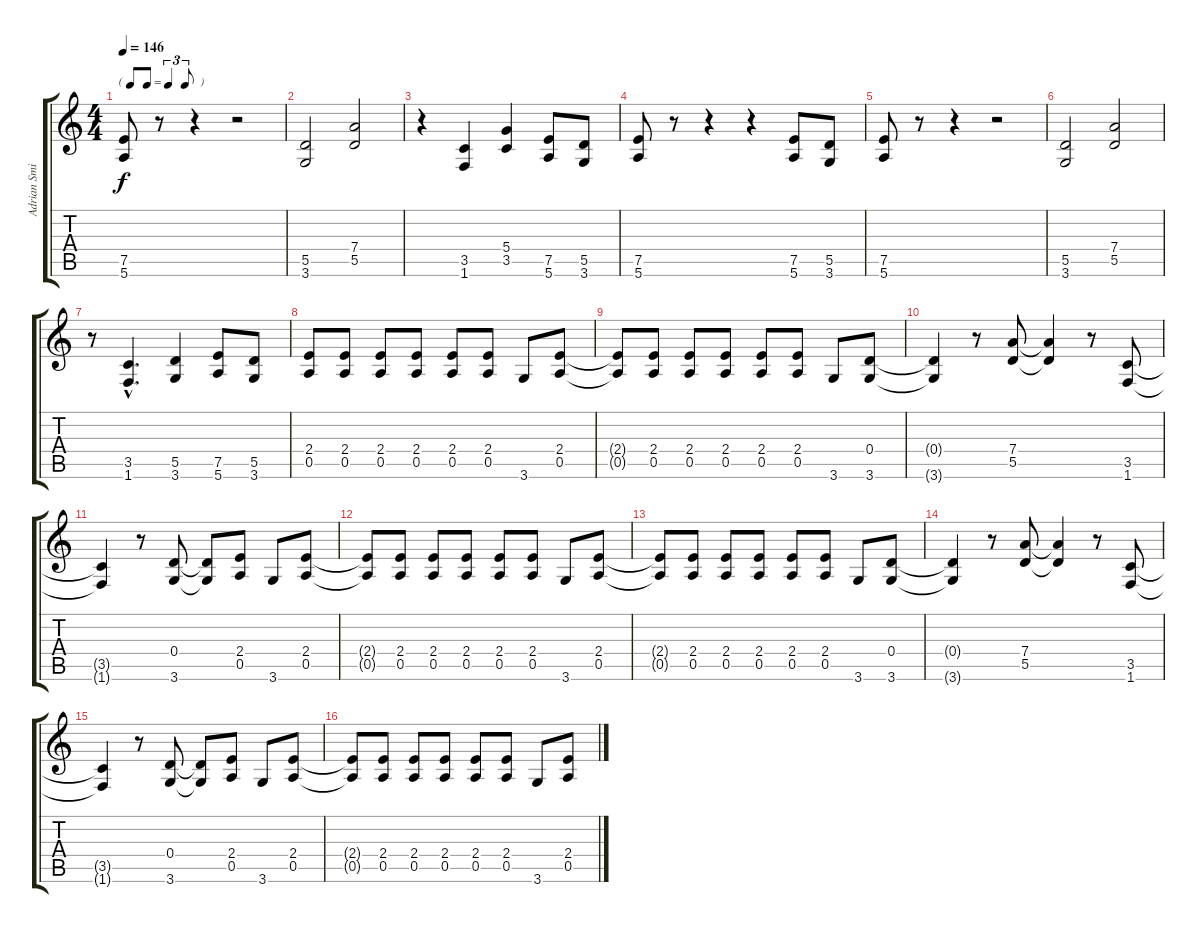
\track ("Adrian Smith" "Adrian Smi") {instrument overdrivenguitar}
\staff {score tabs}
\tuning (E4 B3 G3 D3 A2 E2) {hide}
\ts (4 4)
\tf triplet8th
\tempo 146
\clef g2
\ks c
(7.5 5.6).8{dy f} r.8 r.4 r.2 |
(5.5 3.6).2 (7.4 5.5).2 |
r.4 (3.5 1.6).4 (5.4 3.5).4 (7.5 5.6).8 (5.5 3.6).8 |
(7.5 5.6).8 r.8 r.4 r.4 (7.5 5.6).8 (5.5 3.6).8 |
(7.5 5.6).8 r.8 r.4 r.2 |
(5.5 3.6).2 (7.4 5.5).2 |
r.8 (3.5{hac} 1.6{hac}).4{d} (5.5 3.6).4 (7.5 5.6).8 (5.5 3.6).8 |
(2.4 0.5).8 (2.4 0.5).8 (2.4 0.5).8 (2.4 0.5).8 (2.4 0.5).8 (2.4 0.5).8 3.6.8 (2.4 0.5).8 |
(2.4{t} 0.5{t}).8 (2.4 0.5).8 (2.4 0.5).8 (2.4 0.5).8 (2.4 0.5).8 (2.4 0.5).8 3.6.8 (0.4 3.6).8 |
(0.4{t} 3.6{t}).4 r.8 (7.4 5.5).8 (7.4{t} 5.5{t}).4 r.8 (3.5 1.6).8 |
(3.5{t} 1.6{t}).4 r.8 (0.4 3.6).8 (0.4{t} 3.6{t}).8 (2.4 0.5).8 3.6.8 (2.4 0.5).8 |
(2.4{t} 0.5{t}).8 (2.4 0.5).8 (2.4 0.5).8 (2.4 0.5).8 (2.4 0.5).8 (2.4 0.5).8 3.6.8 (2.4 0.5).8 |
(2.4{t} 0.5{t}).8 (2.4 0.5).8 (2.4 0.5).8 (2.4 0.5).8 (2.4 0.5).8 (2.4 0.5).8 3.6.8 (0.4 3.6).8 |
(0.4{t} 3.6{t}).4 r.8 (7.4 5.5).8 (7.4{t} 5.5{t}).4 r.8 (3.5 1.6).8 |
(3.5{t} 1.6{t}).4 r.8 (0.4 3.6).8 (0.4{t} 3.6{t}).8 (2.4 0.5).8 3.6.8 (2.4 0.5).8 |
(2.4{t} 0.5{t}).8 (2.4 0.5).8 (2.4 0.5).8 (2.4 0.5).8 (2.4 0.5).8 (2.4 0.5).8 3.6.8 (2.4 0.5).8
